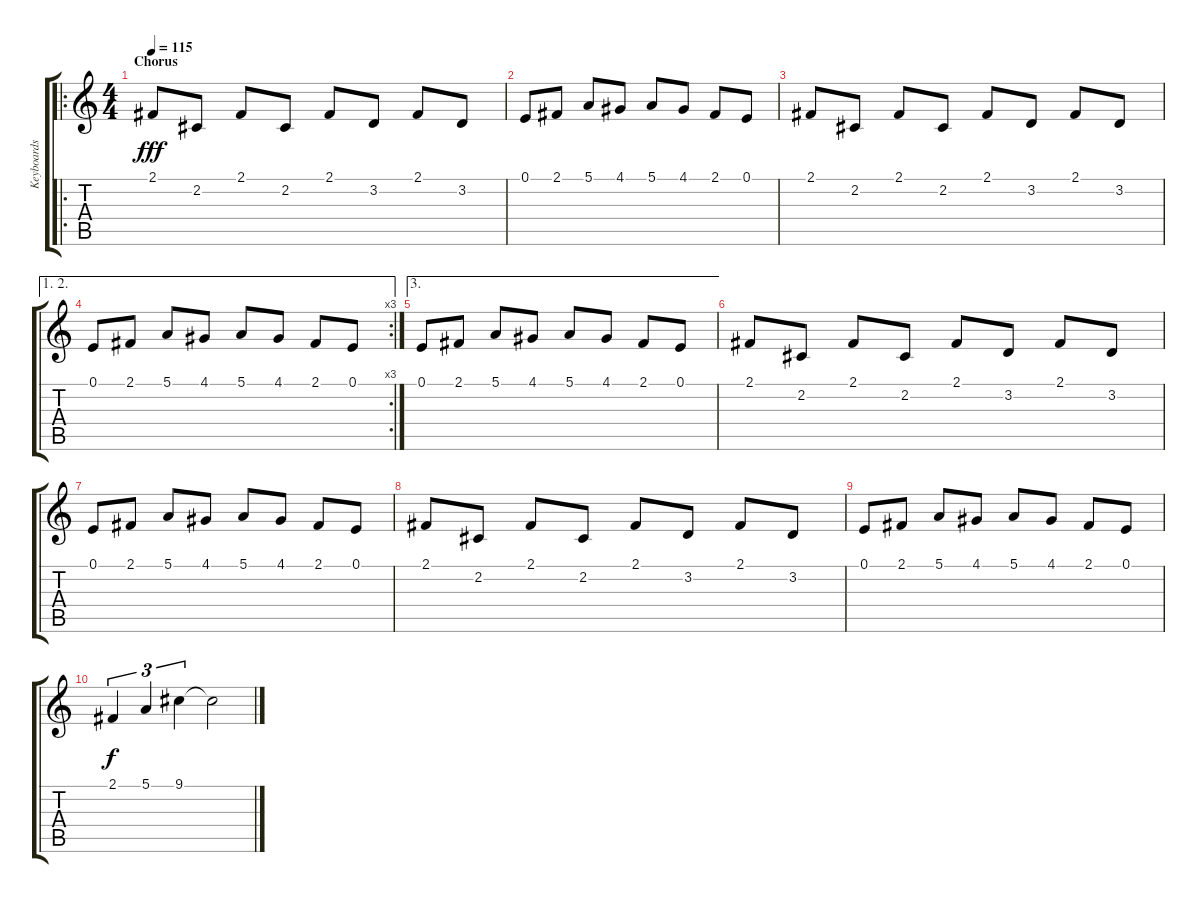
\track ("Keyboards 5" "Keyboards ") {instrument pad1newage}
\staff {score tabs}
\tuning (E4 B3 G3 D3 A2 E2) {hide}
\ro
\ts (4 4)
\section ("" "Chorus")
\tempo 115
\clef g2
\ks c
2.1.8{dy fff} 2.2.8 2.1.8 2.2.8 2.1.8 3.2.8 2.1.8 3.2.8 |
0.1.8 2.1.8 5.1.8 4.1.8 5.1.8 4.1.8 2.1.8 0.1.8 |
2.1.8 2.2.8 2.1.8 2.2.8 2.1.8 3.2.8 2.1.8 3.2.8 |
\ae (1 2)
\rc 3
0.1.8 2.1.8 5.1.8 4.1.8 5.1.8 4.1.8 2.1.8 0.1.8 |
\ae 3
0.1.8 2.1.8 5.1.8 4.1.8 5.1.8 4.1.8 2.1.8 0.1.8 |
2.1.8 2.2.8 2.1.8 2.2.8 2.1.8 3.2.8 2.1.8 3.2.8 |
0.1.8 2.1.8 5.1.8 4.1.8 5.1.8 4.1.8 2.1.8 0.1.8 |
2.1.8 2.2.8 2.1.8 2.2.8 2.1.8 3.2.8 2.1.8 3.2.8 |
0.1.8 2.1.8 5.1.8 4.1.8 5.1.8 4.1.8 2.1.8 0.1.8 |
2.1.4{tu (3 2) dy f volume 0} 5.1.4{tu (3 2)} 9.1.4{tu (3 2)} 9.1{t}.2
